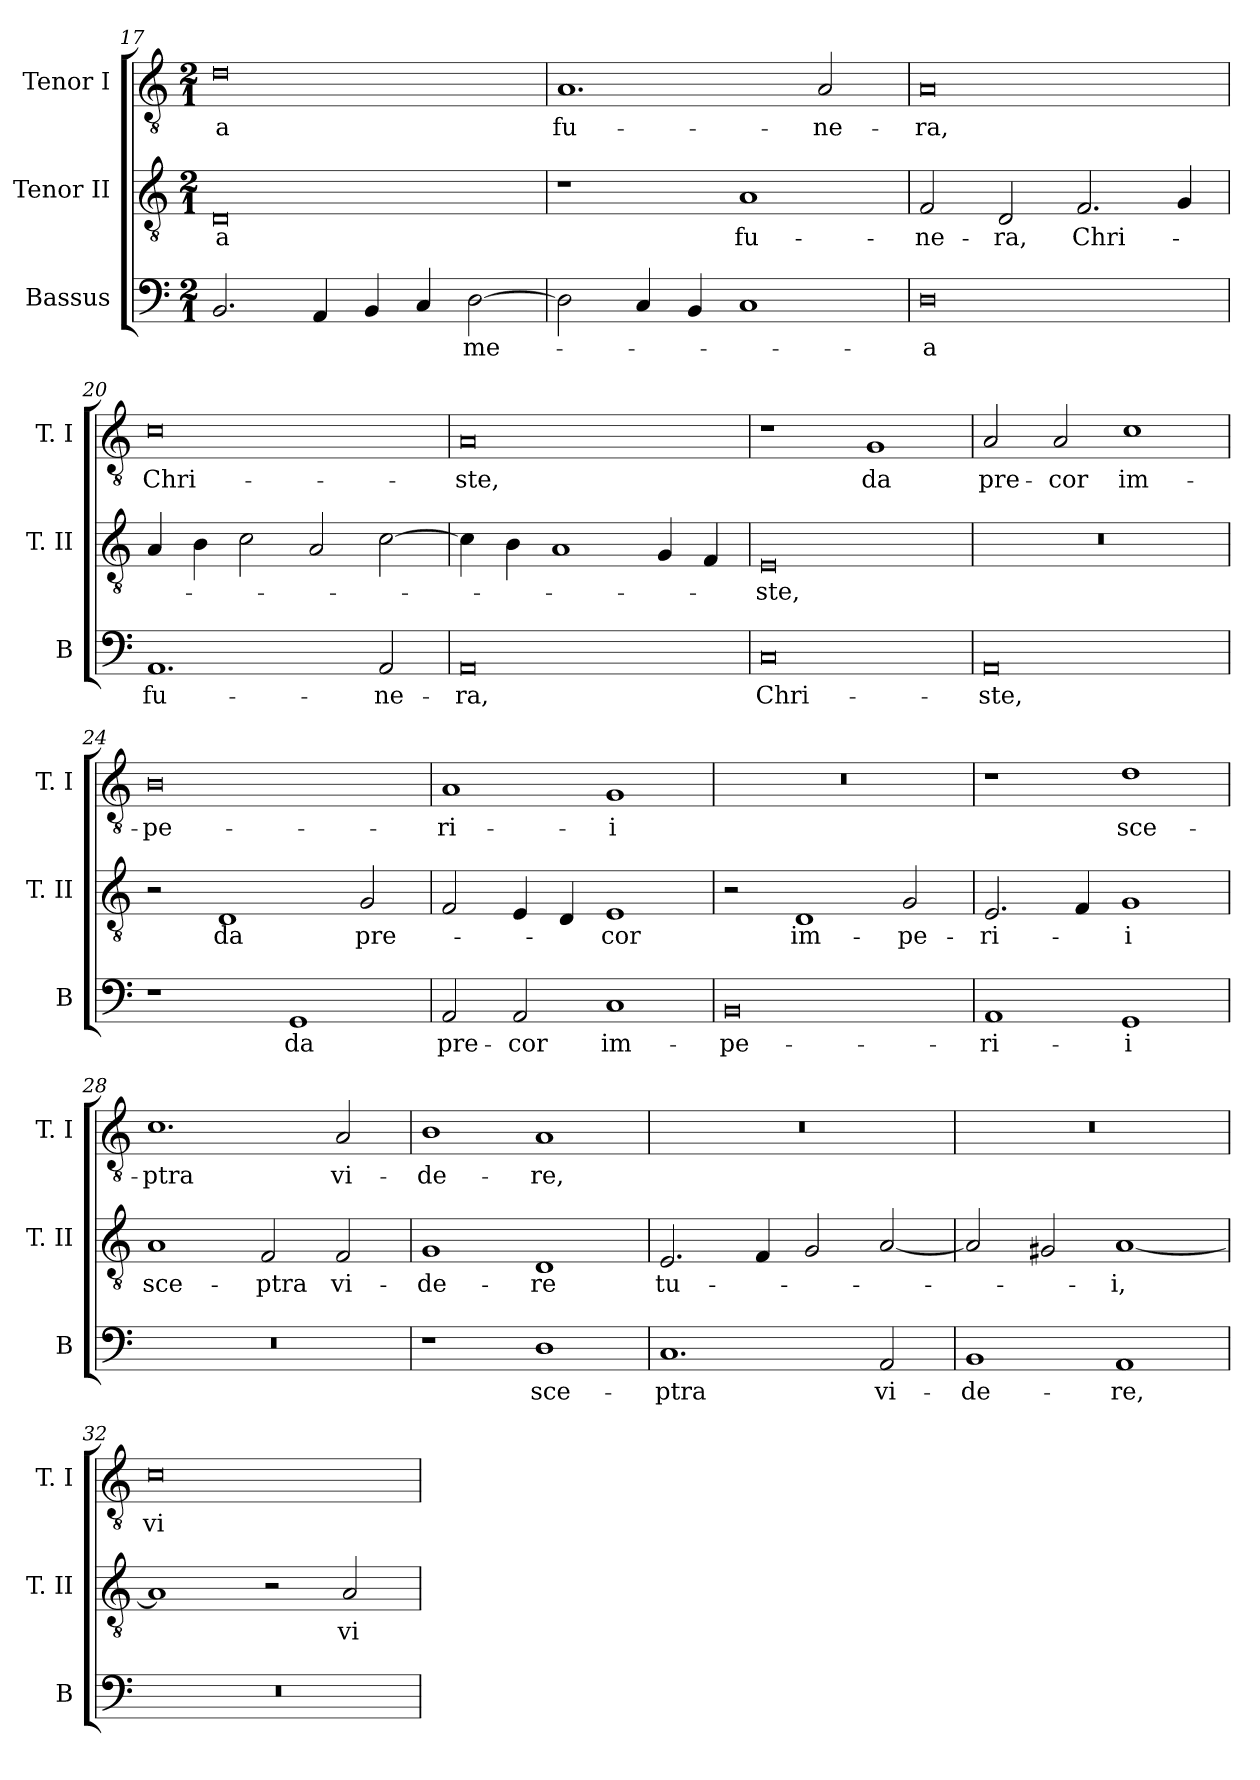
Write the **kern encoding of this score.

**kern	**text	**kern	**text	**kern	**text
*part3	*part3	*part2	*part2	*part1	*part1
*staff3	*staff3	*staff2	*staff2	*staff1	*staff1
*I"Bassus	*	*I"Tenor II	*	*I"Tenor I	*
*I'B	*	*I'T. II	*	*I'T. I	*
*clefF4	*	*clefGv2	*	*clefGv2	*
*k[]	*	*k[]	*	*k[]	*
*C:	*	*C:	*	*C:	*
*M2/1	*	*M2/1	*	*M2/1	*
=17	=17	=17	=17	=17	=17
2.BB	.	0D	-a	0d	-a
4AA	.	.	.	.	.
4BB	.	.	.	.	.
4C	.	.	.	.	.
[2D	me-	.	.	.	.
=18	=18	=18	=18	=18	=18
2D]	.	1r	.	1.A	fu-
4C	.	.	.	.	.
4BB	.	.	.	.	.
1C	.	1A	fu-	.	.
.	.	.	.	2A	-ne-
=19	=19	=19	=19	=19	=19
0D	-a	2F	-ne-	0A	-ra,
.	.	2D	-ra,	.	.
.	.	2.F	Chri-	.	.
.	.	4G	.	.	.
=20	=20	=20	=20	=20	=20
1.AA	fu-	4A	.	0c	Chri-
.	.	4B	.	.	.
.	.	2c	.	.	.
.	.	2A	.	.	.
2AA	-ne-	[2c	.	.	.
=21	=21	=21	=21	=21	=21
0AA	-ra,	4c]	.	0A	-ste,
.	.	4B	.	.	.
.	.	1A	.	.	.
.	.	4G	.	.	.
.	.	4F	.	.	.
=22	=22	=22	=22	=22	=22
0C	Chri-	0E	-ste,	1r	.
.	.	.	.	1G	da
=23	=23	=23	=23	=23	=23
0AA	-ste,	0r	.	2A	pre-
.	.	.	.	2A	-cor
.	.	.	.	1c	im-
=24	=24	=24	=24	=24	=24
1r	.	2r	.	0B	-pe-
.	.	1D	da	.	.
1GG	da	.	.	.	.
.	.	2G	pre-	.	.
=25	=25	=25	=25	=25	=25
2AA	pre-	2F	.	1A	-ri-
2AA	-cor	4E	.	.	.
.	.	4D	.	.	.
1C	im-	1E	-cor	1G	-i
=26	=26	=26	=26	=26	=26
0BB	-pe-	2r	.	0r	.
.	.	1D	im-	.	.
.	.	2G	-pe-	.	.
=27	=27	=27	=27	=27	=27
1AA	-ri-	2.E	-ri-	1r	.
.	.	4F	.	.	.
1GG	-i	1G	-i	1d	sce-
=28	=28	=28	=28	=28	=28
0r	.	1A	sce-	1.c	-ptra
.	.	2F	-ptra	.	.
.	.	2F	vi-	2A	vi-
=29	=29	=29	=29	=29	=29
1r	.	1G	-de-	1B	-de-
1D	sce-	1D	-re	1A	-re,
=30	=30	=30	=30	=30	=30
1.C	-ptra	2.E	tu-	0r	.
.	.	4F	.	.	.
.	.	2G	.	.	.
2AA	vi-	[2A	.	.	.
=31	=31	=31	=31	=31	=31
1BB	-de-	2A]	.	0r	.
.	.	2G#X	.	.	.
1AA	-re,	[1A	-i,	.	.
=32	=32	=32	=32	=32	=32
0r	.	1A]	.	0c	vi-
.	.	2r	.	.	.
.	.	2A	vi-	.	.
=	=	=	=	=	=
*-	*-	*-	*-	*-	*-
